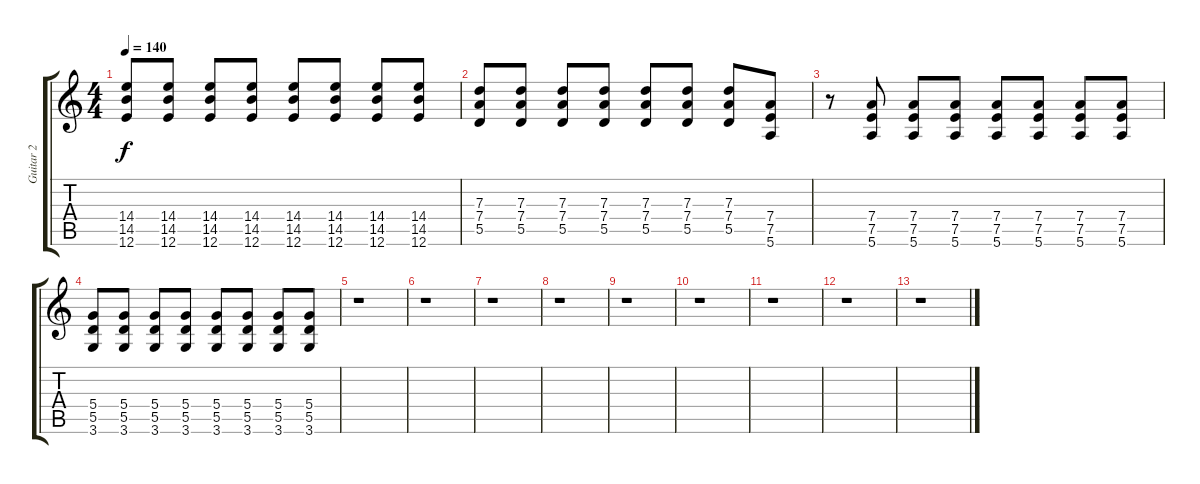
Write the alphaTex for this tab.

\track ("Guitar 2" "Guitar 2") {instrument distortionguitar}
\staff {score tabs}
\tuning (E4 B3 G3 D3 A2 E2) {hide}
\ts (4 4)
\tempo 140
\clef g2
\ks c
(14.4 14.5 12.6).8{dy f} (14.4 14.5 12.6).8 (14.4 14.5 12.6).8 (14.4 14.5 12.6).8 (14.4 14.5 12.6).8 (14.4 14.5 12.6).8 (14.4 14.5 12.6).8 (14.4 14.5 12.6).8 |
(7.3 7.4 5.5).8 (7.3 7.4 5.5).8 (7.3 7.4 5.5).8 (7.3 7.4 5.5).8 (7.3 7.4 5.5).8 (7.3 7.4 5.5).8 (7.3 7.4 5.5).8 (7.4 7.5 5.6).8 |
r.8 (7.4 7.5 5.6).8 (7.4 7.5 5.6).8 (7.4 7.5 5.6).8 (7.4 7.5 5.6).8 (7.4 7.5 5.6).8 (7.4 7.5 5.6).8 (7.4 7.5 5.6).8 |
(5.4 5.5 3.6).8 (5.4 5.5 3.6).8 (5.4 5.5 3.6).8 (5.4 5.5 3.6).8 (5.4 5.5 3.6).8 (5.4 5.5 3.6).8 (5.4 5.5 3.6).8 (5.4 5.5 3.6).8 |
r.1 |
r.1 |
r.1 |
r.1 |
r.1 |
r.1 |
r.1 |
r.1 |
r.1
